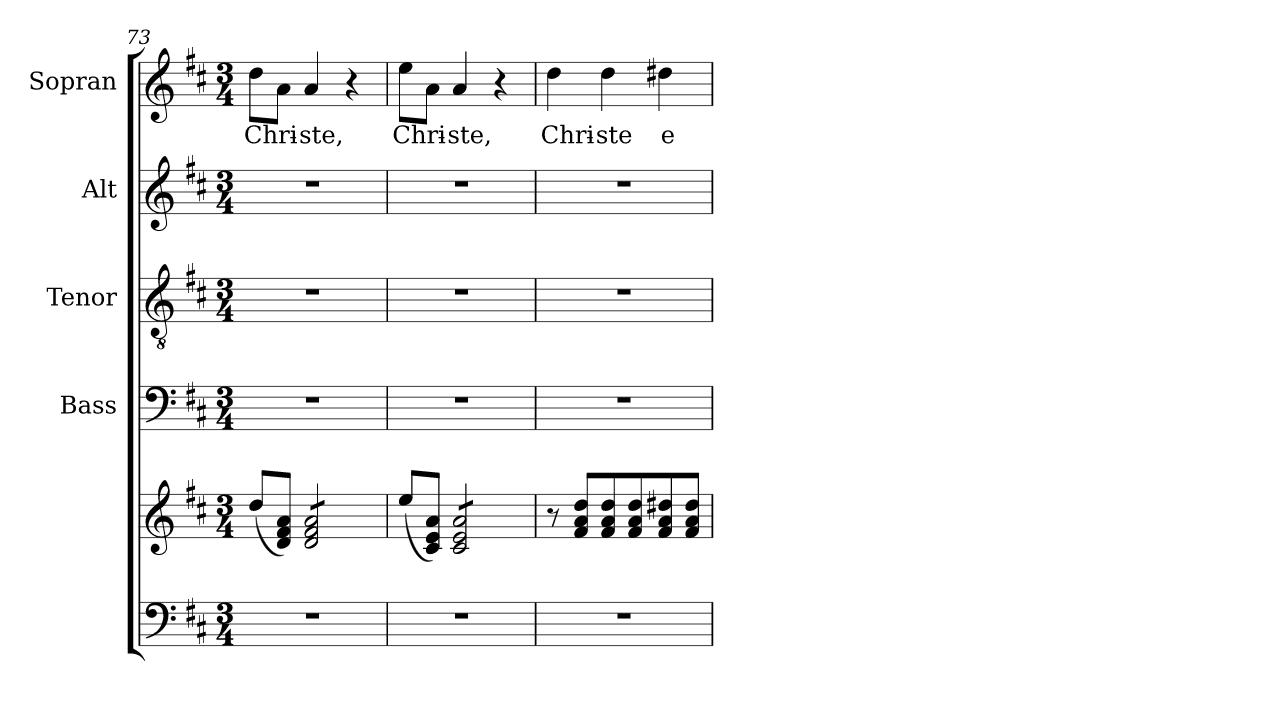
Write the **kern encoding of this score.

**kern	**kern	**kern	**kern	**kern	**kern	**text
*part5	*part5	*part4	*part3	*part2	*part1	*part1
*staff6	*staff5	*staff4	*staff3	*staff2	*staff1	*staff1
*	*	*I"Bass	*I"Tenor	*I"Alt	*I"Sopran	*
*	*	*I'B.	*I'T.	*I'A.	*I'S.	*
*clefF4	*clefG2	*clefF4	*clefGv2	*clefG2	*clefG2	*
*k[f#c#]	*k[f#c#]	*k[f#c#]	*k[f#c#]	*k[f#c#]	*k[f#c#]	*
*D:	*D:	*D:	*D:	*D:	*D:	*
*M3/4	*M3/4	*M3/4	*M3/4	*M3/4	*M3/4	*
=73	=73	=73	=73	=73	=73	=73
!	!	!	!	!	!	!LO:LY:b
2.r	(<8dd/L	2.r	2.r	2.r	8dd\L	Chri-
.	8d/ 8f#/ 8a/J)	.	.	.	8a\J	.
!	!	!	!	!	!	!LO:LY:b
*	*tremolo	*	*	*	*	*
.	8d/ 8f#/ 8a/L	.	.	.	4a/	-ste,
.	8d/ 8f#/ 8a/	.	.	.	.	.
.	8d/ 8f#/ 8a/	.	.	.	4r	.
.	8d/ 8f#/ 8a/J	.	.	.	.	.
*	*Xtremolo	*	*	*	*	*
=74	=74	=74	=74	=74	=74	=74
!	!	!	!	!	!	!LO:LY:b
2.r	(<8ee/L	2.r	2.r	2.r	8ee\L	Chri-
.	8c#/ 8e/ 8a/J)	.	.	.	8a\J	.
!	!	!	!	!	!	!LO:LY:b
*	*tremolo	*	*	*	*	*
.	8c#/ 8e/ 8a/L	.	.	.	4a/	-ste,
.	8c#/ 8e/ 8a/	.	.	.	.	.
.	8c#/ 8e/ 8a/	.	.	.	4r	.
.	8c#/ 8e/ 8a/J	.	.	.	.	.
*	*Xtremolo	*	*	*	*	*
=75	=75	=75	=75	=75	=75	=75
!	!	!	!	!	!	!LO:LY:b
2.r	8r	2.r	2.r	2.r	4dd\	Chri-
.	8f#/ 8a/ 8dd/L	.	.	.	.	.
!	!	!	!	!	!	!LO:LY:b
.	8f#/ 8a/ 8dd/	.	.	.	4dd\	-ste
.	8f#/ 8a/ 8dd/	.	.	.	.	.
!	!	!	!	!	!	!LO:LY:b
.	8f#/ 8a/ 8dd#X/	.	.	.	4dd#X\	e-
.	8f#/ 8a/ 8dd#/J	.	.	.	.	.
=	=	=	=	=	=	=
*-	*-	*-	*-	*-	*-	*-
